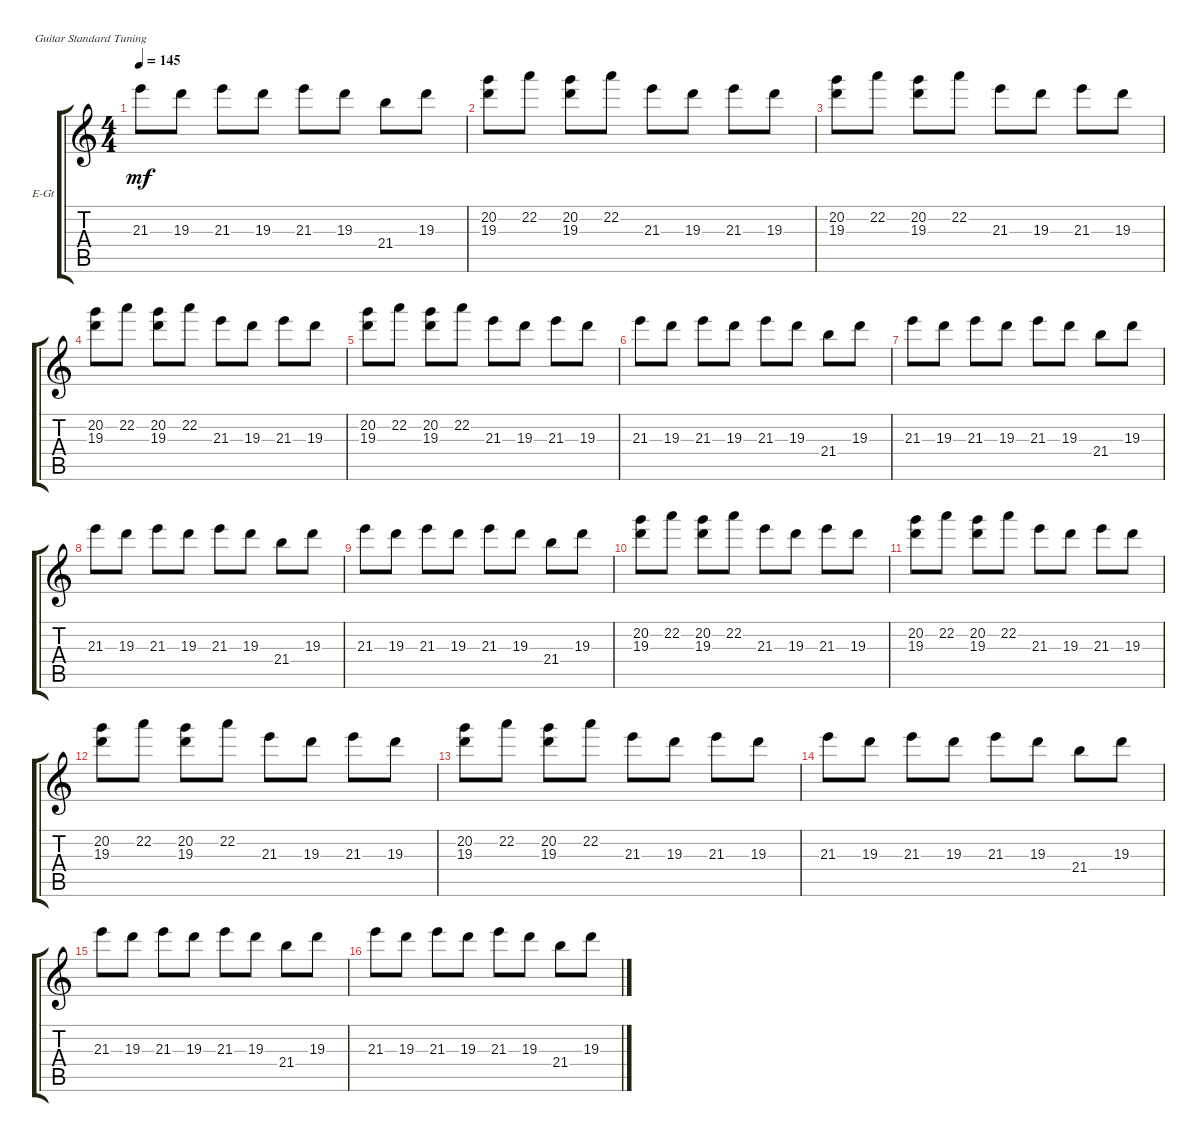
\defaultSystemsLayout 4
\bracketExtendMode groupsimilarinstruments
\firstSystemTrackNameOrientation horizontal
\otherSystemsTrackNameOrientation horizontal
\track ("Electric Guitar" "E-Gt") {instrument electricguitarclean}
\staff {score tabs}
\tuning (E4 B3 G3 D3 A2 E2)
\ts (4 4)
\tempo 145
\clef g2
\ks c
21.3.8{dy mf} 19.3.8 21.3.8 19.3.8 21.3.8 19.3.8 21.4.8 19.3.8 |
(19.3 20.2).8 22.2.8 (19.3 20.2).8 22.2.8 21.3.8 19.3.8 21.3.8 19.3.8 |
(19.3 20.2).8 22.2.8 (19.3 20.2).8 22.2.8 21.3.8 19.3.8 21.3.8 19.3.8 |
(19.3 20.2).8 22.2.8 (19.3 20.2).8 22.2.8 21.3.8 19.3.8 21.3.8 19.3.8 |
(19.3 20.2).8 22.2.8 (19.3 20.2).8 22.2.8 21.3.8 19.3.8 21.3.8 19.3.8 |
21.3.8 19.3.8 21.3.8 19.3.8 21.3.8 19.3.8 21.4.8 19.3.8 |
21.3.8 19.3.8 21.3.8 19.3.8 21.3.8 19.3.8 21.4.8 19.3.8 |
21.3.8 19.3.8 21.3.8 19.3.8 21.3.8 19.3.8 21.4.8 19.3.8 |
21.3.8 19.3.8 21.3.8 19.3.8 21.3.8 19.3.8 21.4.8 19.3.8 |
(19.3 20.2).8 22.2.8 (19.3 20.2).8 22.2.8 21.3.8 19.3.8 21.3.8 19.3.8 |
(19.3 20.2).8 22.2.8 (19.3 20.2).8 22.2.8 21.3.8 19.3.8 21.3.8 19.3.8 |
(19.3 20.2).8 22.2.8 (19.3 20.2).8 22.2.8 21.3.8 19.3.8 21.3.8 19.3.8 |
(19.3 20.2).8 22.2.8 (19.3 20.2).8 22.2.8 21.3.8 19.3.8 21.3.8 19.3.8 |
21.3.8 19.3.8 21.3.8 19.3.8 21.3.8 19.3.8 21.4.8 19.3.8 |
21.3.8 19.3.8 21.3.8 19.3.8 21.3.8 19.3.8 21.4.8 19.3.8 |
21.3.8 19.3.8 21.3.8 19.3.8 21.3.8 19.3.8 21.4.8 19.3.8
